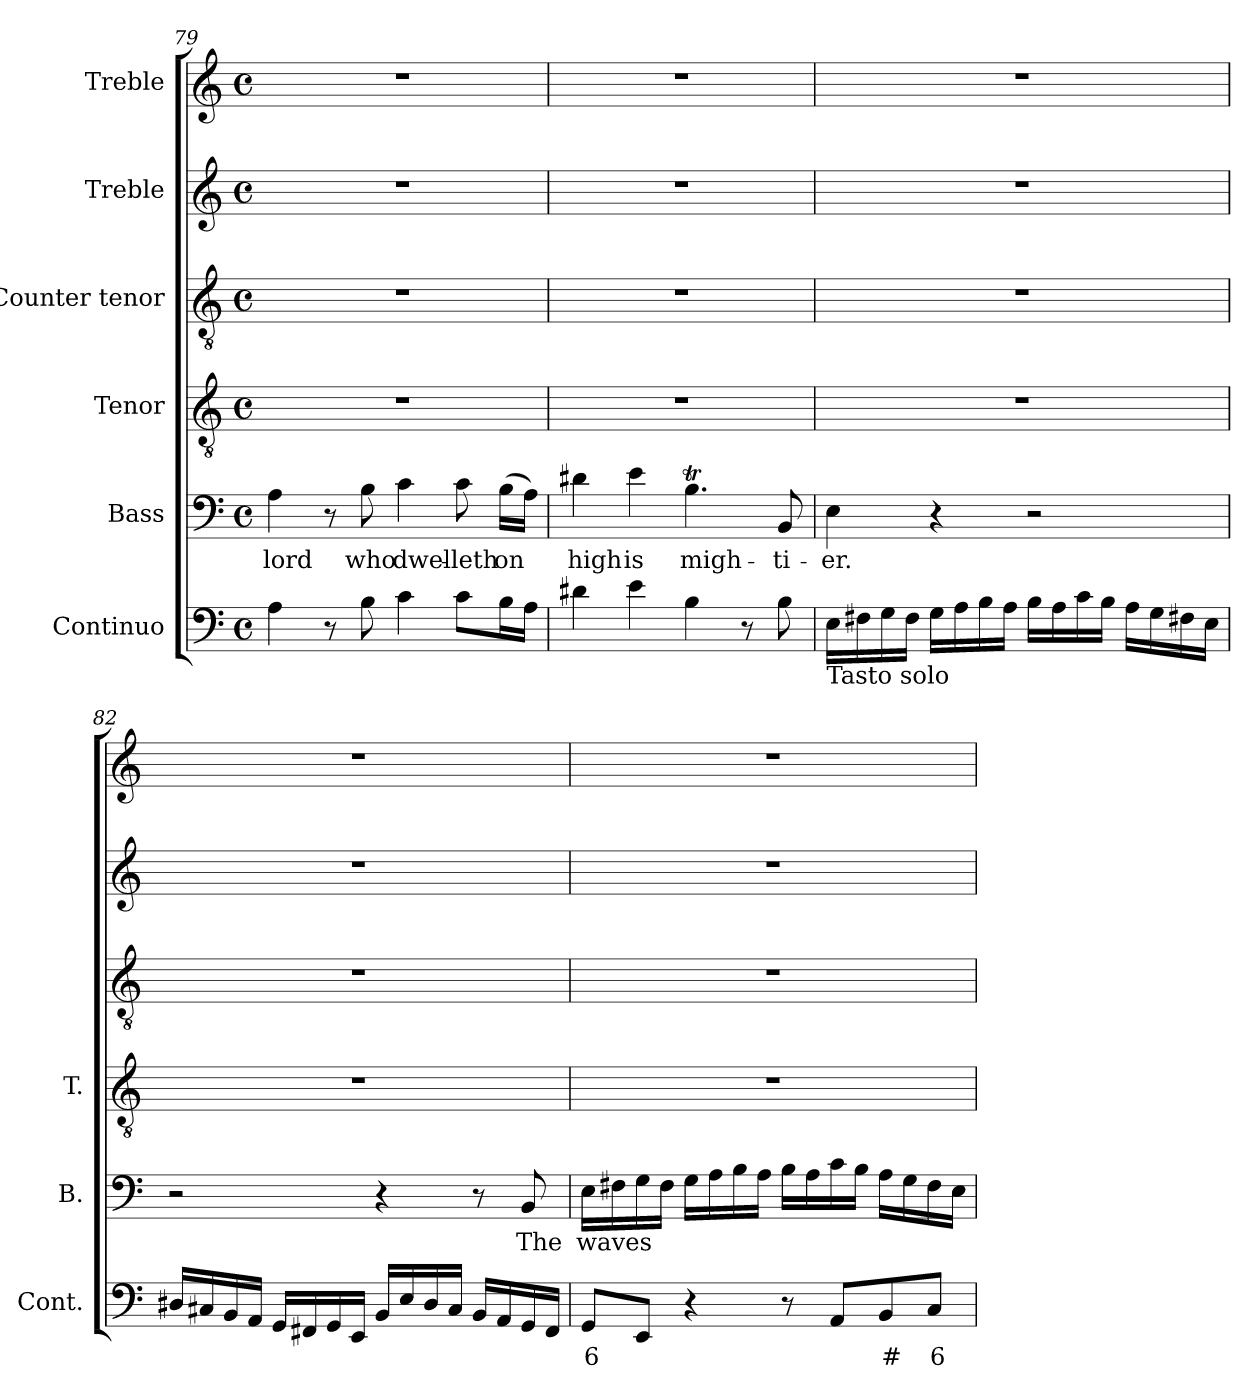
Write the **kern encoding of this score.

**kern	**text	**kern	**text	**kern	**kern	**kern	**kern
*part6	*part6	*part5	*part5	*part4	*part3	*part2	*part1
*staff6	*staff6	*staff5	*staff5	*staff4	*staff3	*staff2	*staff1
*I"Continuo	*	*I"Bass	*	*I"Tenor	*I"Counter tenor	*I"Treble	*I"Treble
*I'Cont.	*	*I'B.	*	*I'T.	*	*	*
*clefF4	*	*clefF4	*	*clefGv2	*clefGv2	*clefG2	*clefG2
*	*	*	*	*ITrd7c12	*ITrd7c12	*	*
*k[]	*	*k[]	*	*k[]	*k[]	*k[]	*k[]
*C:	*	*C:	*	*C:	*C:	*C:	*C:
*M4/4	*	*M4/4	*	*M4/4	*M4/4	*M4/4	*M4/4
*met(c)	*	*met(c)	*	*met(c)	*met(c)	*met(c)	*met(c)
=79	=79	=79	=79	=79	=79	=79	=79
!	!	!	!LO:LY:b:color=#000000	!	!	!	!
4Ai\	.	4Ai\	lord	1r	1r	1r	1r
8r	.	8r	.	.	.	.	.
!	!	!	!LO:LY:b:color=#000000	!	!	!	!
8Bi\	.	8Bi\	who	.	.	.	.
!	!	!	!LO:LY:b:color=#000000	!	!	!	!
4ci\	.	4ci\	dwel-	.	.	.	.
!	!	!	!LO:LY:b:color=#000000	!	!	!	!
8ci\L	.	8ci\	-leth	.	.	.	.
!	!	!	!LO:LY:b:color=#000000	!	!	!	!
16Bi\L	.	(16Bi\LL	on	.	.	.	.
16Ai\JJ	.	16Ai\JJ)	.	.	.	.	.
=80	=80	=80	=80	=80	=80	=80	=80
!	!	!	!LO:LY:b:color=#000000	!	!	!	!
4d#Xi\	.	4d#Xi\	high	1r	1r	1r	1r
!	!	!	!LO:LY:b:color=#000000	!	!	!	!
4ei\	.	4ei\	is	.	.	.	.
!	!	!	!LO:LY:b:color=#000000	!	!	!	!
4Bi\	.	4.Bti\	migh-	.	.	.	.
8r	.	.	.	.	.	.	.
!	!	!	!LO:LY:b:color=#000000	!	!	!	!
8Bi\	.	8BBi/	-ti-	.	.	.	.
!!LO:PB:g=z
=81	=81	=81	=81	=81	=81	=81	=81
!LO:TX:b:t=Tasto solo	!	!	!	!	!	!	!
!	!	!	!LO:LY:b:color=#000000	!	!	!	!
16Ei\LL	.	4Ei\	-er.	1r	1r	1r	1r
16F#Xi\	.	.	.	.	.	.	.
16Gi\	.	.	.	.	.	.	.
16F#i\JJ	.	.	.	.	.	.	.
16Gi\LL	.	4r	.	.	.	.	.
16Ai\	.	.	.	.	.	.	.
16Bi\	.	.	.	.	.	.	.
16Ai\JJ	.	.	.	.	.	.	.
16Bi\LL	.	2r	.	.	.	.	.
16Ai\	.	.	.	.	.	.	.
16ci\	.	.	.	.	.	.	.
16Bi\JJ	.	.	.	.	.	.	.
16Ai\LL	.	.	.	.	.	.	.
16Gi\	.	.	.	.	.	.	.
16F#Xi\	.	.	.	.	.	.	.
16Ei\JJ	.	.	.	.	.	.	.
=82	=82	=82	=82	=82	=82	=82	=82
16D#Xi/LL	.	2r	.	1r	1r	1r	1r
16C#Xi/	.	.	.	.	.	.	.
16BBi/	.	.	.	.	.	.	.
16AAi/JJ	.	.	.	.	.	.	.
16GGi/LL	.	.	.	.	.	.	.
16FF#i/	.	.	.	.	.	.	.
16GGi/	.	.	.	.	.	.	.
16EEi/JJ	.	.	.	.	.	.	.
16BBi/LL	.	4r	.	.	.	.	.
16Ei/	.	.	.	.	.	.	.
16D#i/	.	.	.	.	.	.	.
16C#i/JJ	.	.	.	.	.	.	.
16BBi/LL	.	8r	.	.	.	.	.
16AAi/	.	.	.	.	.	.	.
!	!	!	!LO:LY:b:color=#000000	!	!	!	!
16GGi/	.	8BBi/	The	.	.	.	.
16FF#i/JJ	.	.	.	.	.	.	.
=83	=83	=83	=83	=83	=83	=83	=83
!	!LO:LY:b:color=#000000	!	!	!	!	!	!
!	!	!	!LO:LY:b:color=#000000	!	!	!	!
8GGi/L	6	16Ei\LL	waves	1r	1r	1r	1r
.	.	16F#Xi\	.	.	.	.	.
8EEi/J	.	16Gi\	.	.	.	.	.
.	.	16F#i\JJ	.	.	.	.	.
4r	.	16Gi\LL	.	.	.	.	.
.	.	16Ai\	.	.	.	.	.
.	.	16Bi\	.	.	.	.	.
.	.	16Ai\JJ	.	.	.	.	.
8r	.	16Bi\LL	.	.	.	.	.
.	.	16Ai\	.	.	.	.	.
8AAi/L	.	16ci\	.	.	.	.	.
.	.	16Bi\JJ	.	.	.	.	.
!	!LO:LY:b:color=#000000	!	!	!	!	!	!
8BBi/	#	16Ai\LL	.	.	.	.	.
.	.	16Gi\	.	.	.	.	.
!	!LO:LY:b:color=#000000	!	!	!	!	!	!
8Ci/J	6	16F#i\	.	.	.	.	.
.	.	16Ei\JJ	.	.	.	.	.
=	=	=	=	=	=	=	=
*-	*-	*-	*-	*-	*-	*-	*-
